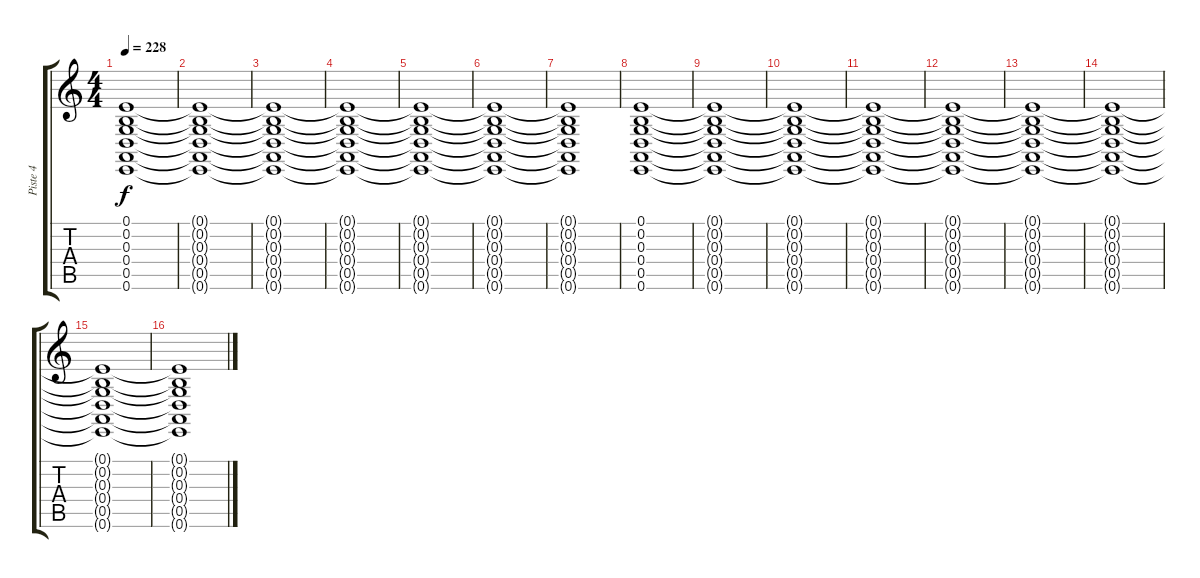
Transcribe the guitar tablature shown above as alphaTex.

\track ("Piste 4" "Piste 4") {instrument fx6goblins}
\staff {score tabs}
\tuning (E4 B3 G3 D3 A2 E2) {hide}
\ts (4 4)
\tempo 228
\clef g2
\ks c
(0.1{t} 0.2{t} 0.3{t} 0.4{t} 0.5{t} 0.6{t}).1{dy f} |
(0.1{t} 0.2{t} 0.3{t} 0.4{t} 0.5{t} 0.6{t}).1 |
(0.1{t} 0.2{t} 0.3{t} 0.4{t} 0.5{t} 0.6{t}).1 |
(0.1{t} 0.2{t} 0.3{t} 0.4{t} 0.5{t} 0.6{t}).1 |
(0.1{t} 0.2{t} 0.3{t} 0.4{t} 0.5{t} 0.6{t}).1 |
(0.1{t} 0.2{t} 0.3{t} 0.4{t} 0.5{t} 0.6{t}).1 |
(0.1{t} 0.2{t} 0.3{t} 0.4{t} 0.5{t} 0.6{t}).1 |
(0.1 0.2 0.3 0.4 0.5 0.6).1 |
(0.1{t} 0.2{t} 0.3{t} 0.4{t} 0.5{t} 0.6{t}).1 |
(0.1{t} 0.2{t} 0.3{t} 0.4{t} 0.5{t} 0.6{t}).1 |
(0.1{t} 0.2{t} 0.3{t} 0.4{t} 0.5{t} 0.6{t}).1 |
(0.1{t} 0.2{t} 0.3{t} 0.4{t} 0.5{t} 0.6{t}).1 |
(0.1{t} 0.2{t} 0.3{t} 0.4{t} 0.5{t} 0.6{t}).1 |
(0.1{t} 0.2{t} 0.3{t} 0.4{t} 0.5{t} 0.6{t}).1 |
(0.1{t} 0.2{t} 0.3{t} 0.4{t} 0.5{t} 0.6{t}).1 |
(0.1{t} 0.2{t} 0.3{t} 0.4{t} 0.5{t} 0.6{t}).1
